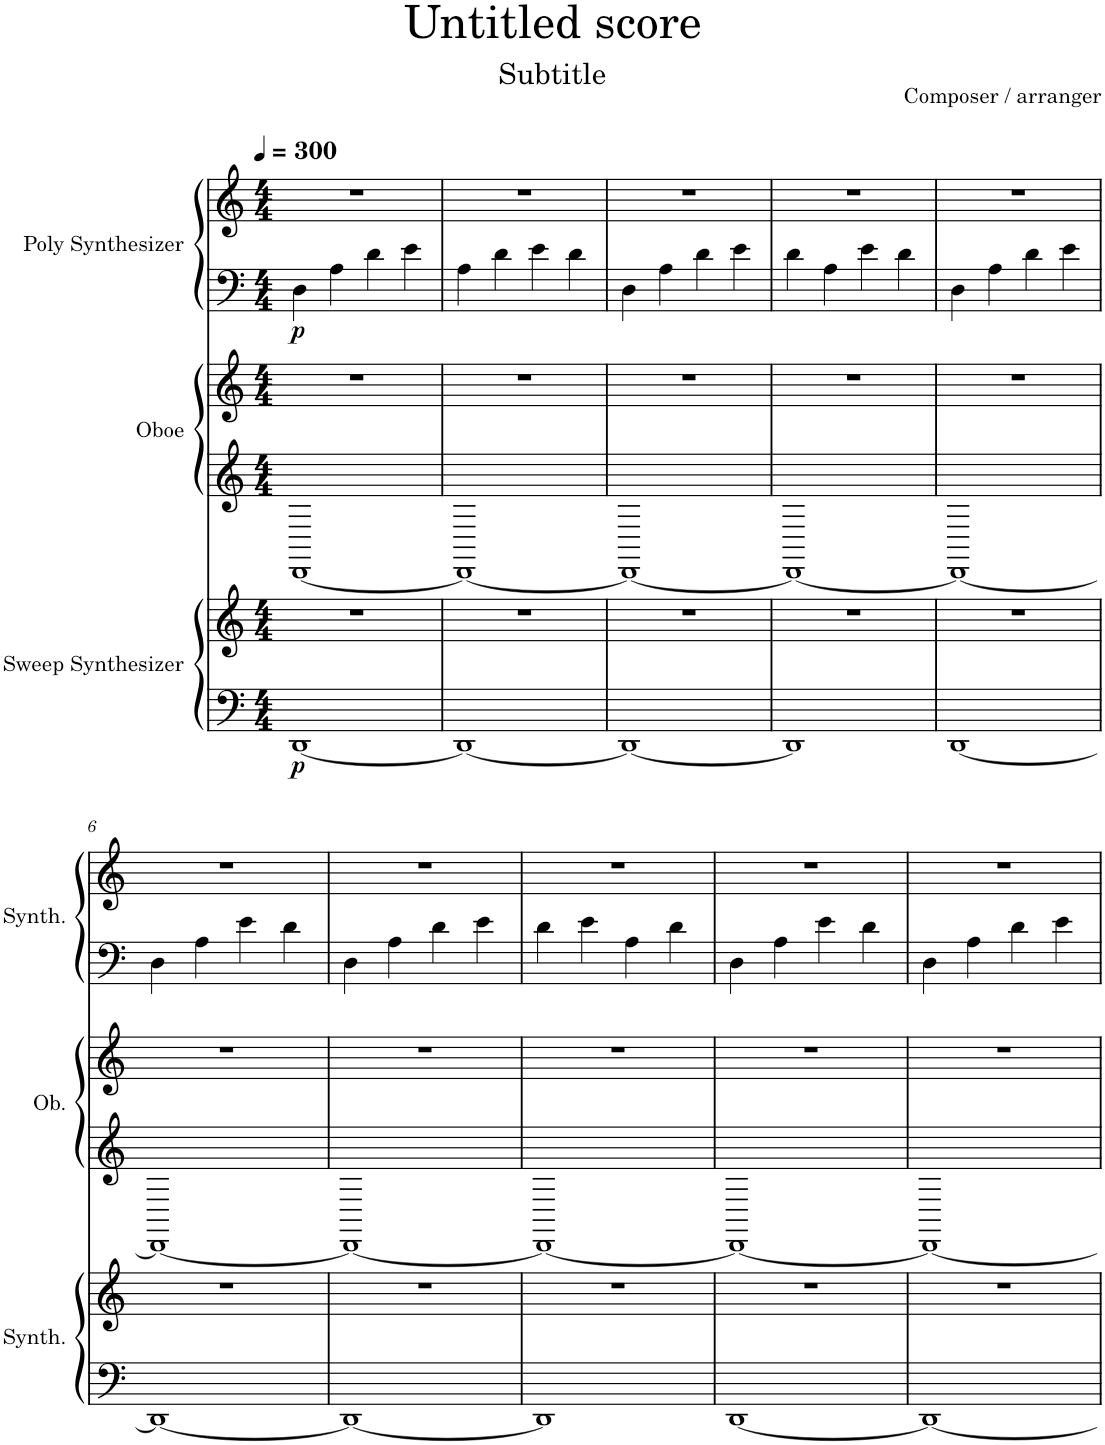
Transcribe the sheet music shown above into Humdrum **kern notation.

**kern	**kern	**dynam	**kern	**kern	**kern	**kern	**dynam
*part3	*part3	*part3	*part2	*part2	*part1	*part1	*part1
*staff6	*staff5	*staff5/6	*staff4	*staff3	*staff2	*staff1	*staff1/2
*I"Sweep Synthesizer	*	*	*I"Oboe	*	*I"Poly Synthesizer	*	*
*I'Synth.	*	*	*I'Ob.	*	*I'Synth.	*	*
*clefF4	*clefG2	*	*clefG2	*clefG2	*clefF4	*clefG2	*
*k[]	*k[]	*	*k[]	*k[]	*k[]	*k[]	*
*M4/4	*M4/4	*	*M4/4	*M4/4	*M4/4	*M4/4	*
*MM300	*MM300	*	*MM300	*MM300	*MM300	*MM300	*
=1	=1	=1	=1	=1	=1	=1	=1
!	!	!LO:DY:b=2	!	!	!	!	!LO:DY:b=2
[1DD	1r	p	[1DD	1r	4D\	1r	p
.	.	.	.	.	4A\	.	.
.	.	.	.	.	4d\	.	.
.	.	.	.	.	4e\	.	.
=2	=2	=2	=2	=2	=2	=2	=2
1DD_	1r	.	1DD_	1r	4A\	1r	.
.	.	.	.	.	4d\	.	.
.	.	.	.	.	4e\	.	.
.	.	.	.	.	4d\	.	.
=3	=3	=3	=3	=3	=3	=3	=3
1DD_	1r	.	1DD_	1r	4D\	1r	.
.	.	.	.	.	4A\	.	.
.	.	.	.	.	4d\	.	.
.	.	.	.	.	4e\	.	.
=4	=4	=4	=4	=4	=4	=4	=4
1DD]	1r	.	1DD_	1r	4d\	1r	.
.	.	.	.	.	4A\	.	.
.	.	.	.	.	4e\	.	.
.	.	.	.	.	4d\	.	.
=5	=5	=5	=5	=5	=5	=5	=5
[1DD	1r	.	1DD_	1r	4D\	1r	.
.	.	.	.	.	4A\	.	.
.	.	.	.	.	4d\	.	.
.	.	.	.	.	4e\	.	.
!!LO:LB:g=z
=6	=6	=6	=6	=6	=6	=6	=6
1DD_	1r	.	1DD_	1r	4D\	1r	.
.	.	.	.	.	4A\	.	.
.	.	.	.	.	4e\	.	.
.	.	.	.	.	4d\	.	.
=7	=7	=7	=7	=7	=7	=7	=7
1DD_	1r	.	1DD_	1r	4D\	1r	.
.	.	.	.	.	4A\	.	.
.	.	.	.	.	4d\	.	.
.	.	.	.	.	4e\	.	.
=8	=8	=8	=8	=8	=8	=8	=8
1DD]	1r	.	1DD_	1r	4d\	1r	.
.	.	.	.	.	4e\	.	.
.	.	.	.	.	4A\	.	.
.	.	.	.	.	4d\	.	.
=9	=9	=9	=9	=9	=9	=9	=9
[1DD	1r	.	1DD_	1r	4D\	1r	.
.	.	.	.	.	4A\	.	.
.	.	.	.	.	4e\	.	.
.	.	.	.	.	4d\	.	.
=10	=10	=10	=10	=10	=10	=10	=10
1DD_	1r	.	1DD_	1r	4D\	1r	.
.	.	.	.	.	4A\	.	.
.	.	.	.	.	4d\	.	.
.	.	.	.	.	4e\	.	.
=	=	=	=	=	=	=	=
*-	*-	*-	*-	*-	*-	*-	*-
